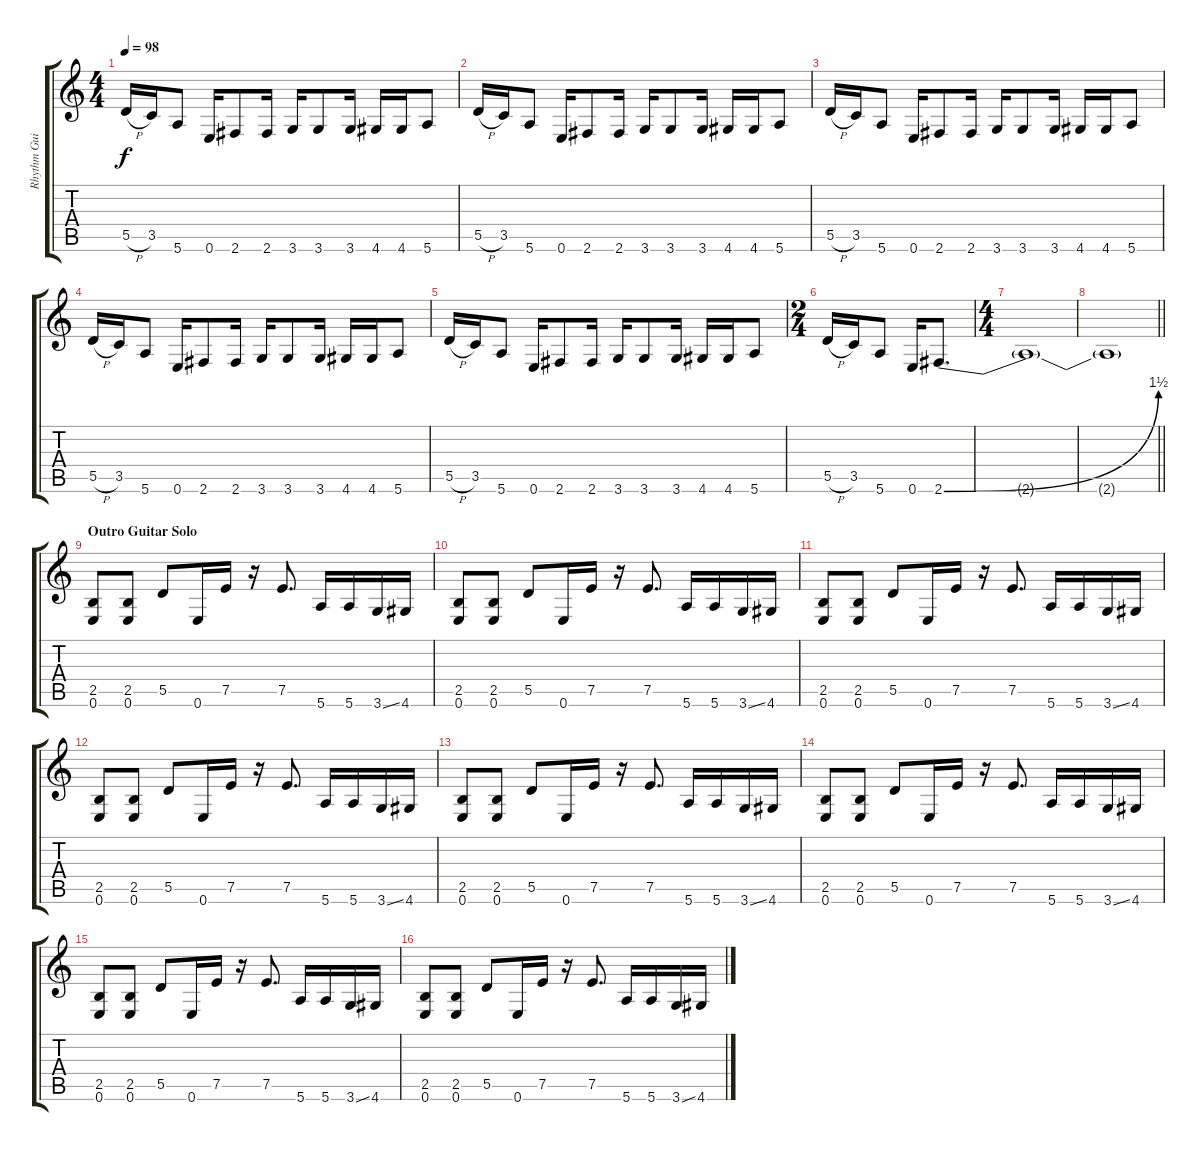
\track ("Rhythm Guitar -- Brad Whitford" "Rhythm Gui") {instrument distortionguitar}
\staff {score tabs}
\tuning (E4 B3 G3 D3 A2 E2) {hide}
\ts (4 4)
\tempo 98
\clef g2
\ks c
5.5{h}.16{dy f} 3.5.16 5.6.8 0.6.16 2.6.8 2.6.16 3.6.16 3.6.8 3.6.16 4.6.16 4.6.16 5.6.8 |
5.5{h}.16 3.5.16 5.6.8 0.6.16 2.6.8 2.6.16 3.6.16 3.6.8 3.6.16 4.6.16 4.6.16 5.6.8 |
5.5{h}.16 3.5.16 5.6.8 0.6.16 2.6.8 2.6.16 3.6.16 3.6.8 3.6.16 4.6.16 4.6.16 5.6.8 |
5.5{h}.16 3.5.16 5.6.8 0.6.16 2.6.8 2.6.16 3.6.16 3.6.8 3.6.16 4.6.16 4.6.16 5.6.8 |
5.5{h}.16 3.5.16 5.6.8 0.6.16 2.6.8 2.6.16 3.6.16 3.6.8 3.6.16 4.6.16 4.6.16 5.6.8 |
\ts (2 4)
5.5{h}.16 3.5.16 5.6.8 0.6.16 2.6{be (bend 0 0 60 6)}.8{d} |
\ts (4 4)
2.6{t}.1 |
\barLineRight lightlight
2.6{t}.1 |
\section ("" "Outro Guitar Solo")
(2.5 0.6).8 (2.5 0.6).8 5.5.8 0.6.16 7.5.16 r.16 7.5.8{d} 5.6.16 5.6.16 3.6{ss}.16 4.6.16 |
(2.5 0.6).8 (2.5 0.6).8 5.5.8 0.6.16 7.5.16 r.16 7.5.8{d} 5.6.16 5.6.16 3.6{ss}.16 4.6.16 |
(2.5 0.6).8 (2.5 0.6).8 5.5.8 0.6.16 7.5.16 r.16 7.5.8{d} 5.6.16 5.6.16 3.6{ss}.16 4.6.16 |
(2.5 0.6).8 (2.5 0.6).8 5.5.8 0.6.16 7.5.16 r.16 7.5.8{d} 5.6.16 5.6.16 3.6{ss}.16 4.6.16 |
(2.5 0.6).8 (2.5 0.6).8 5.5.8 0.6.16 7.5.16 r.16 7.5.8{d} 5.6.16 5.6.16 3.6{ss}.16 4.6.16 |
(2.5 0.6).8 (2.5 0.6).8 5.5.8 0.6.16 7.5.16 r.16 7.5.8{d} 5.6.16 5.6.16 3.6{ss}.16 4.6.16 |
(2.5 0.6).8 (2.5 0.6).8 5.5.8 0.6.16 7.5.16 r.16 7.5.8{d} 5.6.16 5.6.16 3.6{ss}.16 4.6.16 |
(2.5 0.6).8 (2.5 0.6).8 5.5.8 0.6.16 7.5.16 r.16 7.5.8{d} 5.6.16 5.6.16 3.6{ss}.16 4.6.16
